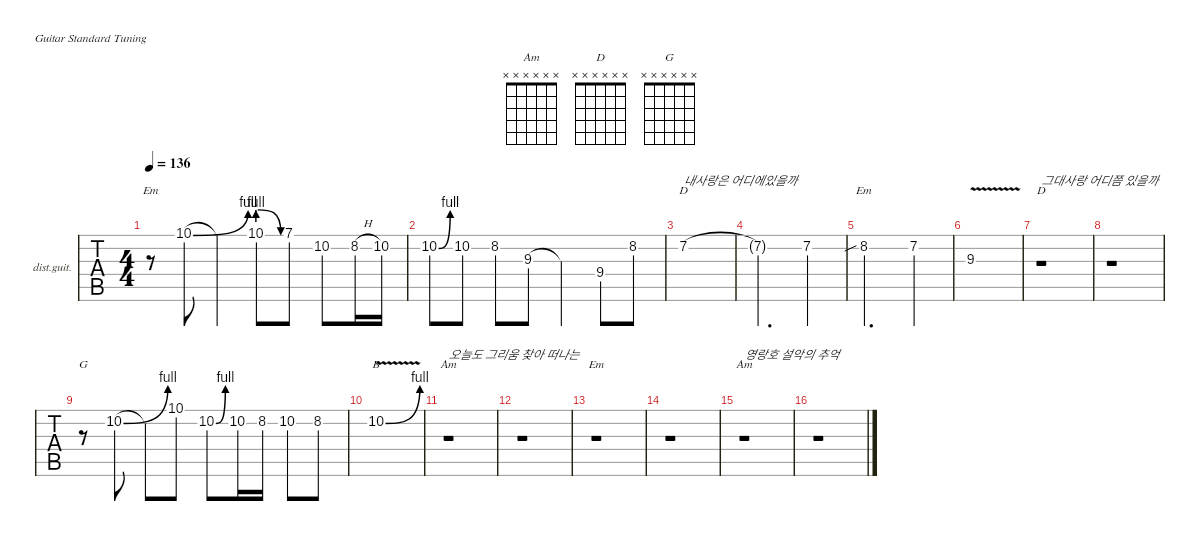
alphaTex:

\defaultSystemsLayout 4
\hideDynamics
\bracketExtendMode nobrackets
\firstSystemTrackNameOrientation horizontal
\track ("Distortion Guitar" "dist.guit.") {instrument distortionguitar}
\staff {tabs}
\tuning (E4 B3 G3 D3 A2 E2)
\chord ("Em" x x x x x x)
\chord ("Am" x x x x x x)
\chord ("D" x x 11 x x x) {firstfret 11 showdiagram false showfingering false}
\chord ("Em" x 8 x x x x) {firstfret 8 showdiagram false showfingering false}
\chord ("D" x x x x x x)
\chord ("G" x x x x x x)
\chord ("B" x 12 x x x x) {firstfret 12 showdiagram false showfingering false}
\ts (4 4)
\tempo 136
\clef g2
\ks c
r.8{ch "Em" dy mf} 10.1{be (bend 0 0 28.799999999999997 4)}.8 10.1{t}.4 10.1{be (prebendrelease 0 4 30.599999999999998 0)}.8 7.1.8 10.2.8 8.2{h}.16 10.2.16 |
10.2{be (bend 0 0 30.599999999999998 4)}.8 10.2.8 8.2.8 9.3.8 9.3{t}.4 9.4.8 8.2.8 |
7.2{acc #}.1{ch "D" txt "내사랑은 어디에있을까"} |
7.2{t acc #}.2{d} 7.2{acc #}.4 |
8.2{sib}.2{d ch "Em"} 7.2{acc #}.4 |
9.3{v}.1 |
r.1{ch "D" txt "그대사랑 어디쯤 있을까"} |
r.1 |
r.8{ch "G"} 10.2{be (bend 0 0 30 4)}.8 10.2{t}.8 10.1.8 10.2{be (bend 0 0 30 4)}.8 10.2.16 8.2.16 10.2.8 8.2.8 |
10.2{be (bend 0 0 8.4 4) v}.1{ch "B"} |
r.1{ch "Am" txt "오늘도 그리움 찾아 떠나는"} |
r.1 |
r.1{ch "Em"} |
r.1 |
r.1{ch "Am" txt "영랑호 설악의 추억"} |
r.1
